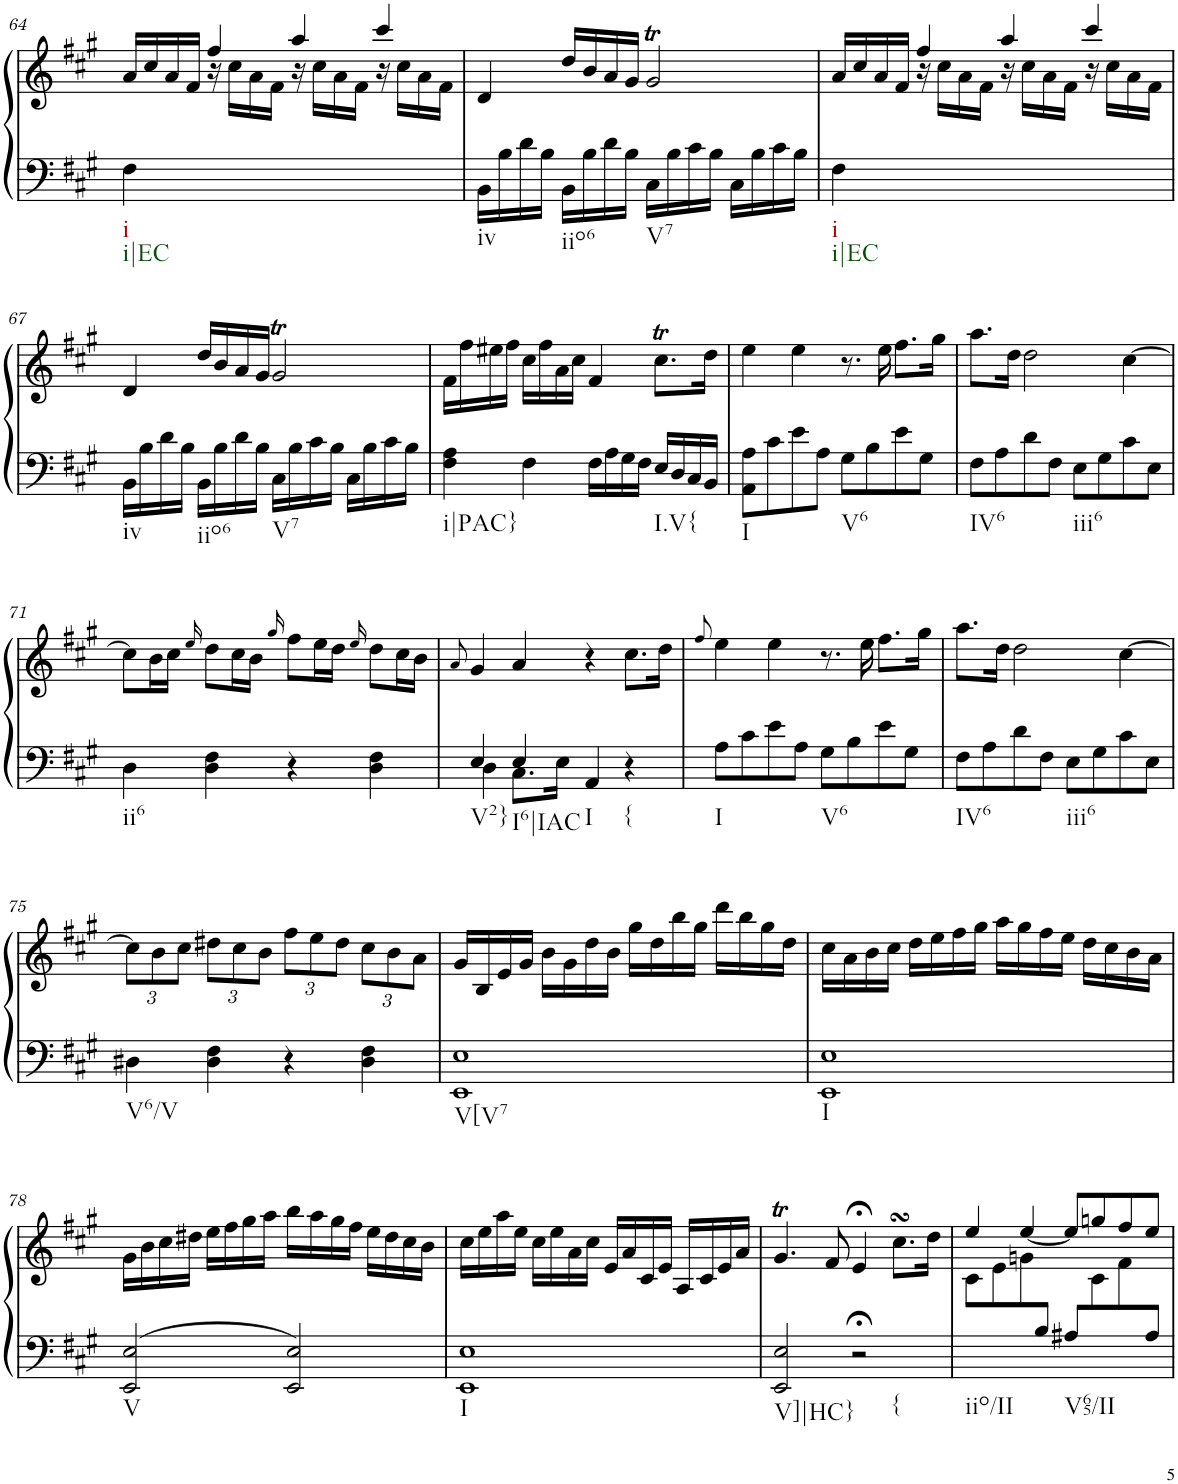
**kern	**kern
*part1	*part1
*staff2	*staff1
*I"Piano	*
*I'Pno.	*
!!LO:PB:g=z
*clefF4	*clefG2
*k[f#c#g#]	*k[f#c#g#]
*M4/4	*M4/4
*met(c)	*met(c)
=64	=64
*	*^
!LO:TX:b:t=i	!	!
!LO:TX:b:t=i|EC	!	!
4F#\	16a/LL	16ryy
*	*v	*v
.	16cc#/
.	16a/
.	16f#/JJ
16r	4ff#/
*	*^
8.ryy	.	16cc#\LL
.	.	16a\
.	.	16f#\JJ
16r	4aa/	16ryy
8.ryy	.	16cc#\LL
.	.	16a\
.	.	16f#\JJ
16r	4ccc#/	16ryy
8.ryy	.	16cc#\LL
.	.	16a\
.	.	16f#\JJ
=65	=65	=65
!LO:TX:b:t=iv	!	!
*	*v	*v
16BB\LL	4d/
16B\	.
16d\	.
16B\JJ	.
!LO:TX:b:t=iio6	!
16BB\LL	16dd/LL
16B\	16b/
16d\	16a/
16B\JJ	16g#/JJ
!LO:TX:b:t=V7	!
16C#\LL	2g#t/
16B\	.
16c#\	.
16B\JJ	.
16C#\LL	.
16B\	.
16c#\	.
16B\JJ	.
=66	=66
*	*^
!LO:TX:b:t=i	!	!
!LO:TX:b:t=i|EC	!	!
4F#\	16a/LL	16ryy
*	*v	*v
.	16cc#/
.	16a/
.	16f#/JJ
16r	4ff#/
*	*^
8.ryy	.	16cc#\LL
.	.	16a\
.	.	16f#\JJ
16r	4aa/	16ryy
8.ryy	.	16cc#\LL
.	.	16a\
.	.	16f#\JJ
16r	4ccc#/	16ryy
8.ryy	.	16cc#\LL
.	.	16a\
.	.	16f#\JJ
!!LO:LB:g=z
=67	=67	=67
!LO:TX:b:t=iv	!	!
*	*v	*v
16BB\LL	4d/
16B\	.
16d\	.
16B\JJ	.
!LO:TX:b:t=iio6	!
16BB\LL	16dd/LL
16B\	16b/
16d\	16a/
16B\JJ	16g#/JJ
!LO:TX:b:t=V7	!
16C#\LL	2g#t/
16B\	.
16c#\	.
16B\JJ	.
16C#\LL	.
16B\	.
16c#\	.
16B\JJ	.
=68	=68
!LO:TX:b:t=i|PAC}	!
4F#\ 4A\	16f#\LL
.	16ff#\
.	16ee#X\
.	16ff#\JJ
4F#\	16cc#\LL
.	16ff#\
.	16a\
.	16cc#\JJ
16F#\LL	4f#/
16A\	.
16G#\	.
16F#\JJ	.
!LO:TX:b:t=I.V{	!
16E/LL	8.cc#t\L
16D/	.
16C#/	.
16BB/JJ	16dd\Jk
=69	=69
!LO:TX:b:t=I	!
8AA\ 8A\L	4ee\
8c#\	.
8e\	4ee\
8A\J	.
!LO:TX:b:t=V6	!
8G#\L	8.r
8B\	.
.	16ee\
8e\	8.ff#\L
8G#\J	.
.	16gg#\Jk
=70	=70
!LO:TX:b:t=IV6	!
8F#\L	8.aa\L
8A\	.
.	16dd\Jk
8d\	2dd\
8F#\J	.
!LO:TX:b:t=iii6	!
8E\L	.
8G#\	.
8c#\	[4cc#\
8E\J	.
!!LO:LB:g=z
=71	=71
!LO:TX:b:t=ii6	!
4D\	8cc#\L]
.	16b\L
.	16cc#\JJ
.	16qee/
4D\ 4F#\	8dd\L
.	16cc#\L
.	16b\JJ
.	16qgg#/
4r	8ff#\L
.	16ee\L
.	16dd\JJ
.	16qee/
4D\ 4F#\	8dd\L
.	16cc#\L
.	16b\JJ
=72	=72
.	8qa/
*^	*
!LO:TX:b:t=V2}	!	!
4E/	4D\	4g#/
!LO:TX:b:t=I6|IAC	!	!
4E/	8.C#\L	4a/
.	16E\Jk	.
!LO:TX:b:t=I	!	!
4AA/	2ryy	4r
!LO:TX:b:t={	!	!
4r	.	8.cc#\L
.	.	16dd\Jk
*v	*v	*
=73	=73
.	8qff#/
!LO:TX:b:t=I	!
8A\L	4ee\
8c#\	.
8e\	4ee\
8A\J	.
!LO:TX:b:t=V6	!
8G#\L	8.r
8B\	.
.	16ee\
8e\	8.ff#\L
8G#\J	.
.	16gg#\Jk
=74	=74
!LO:TX:b:t=IV6	!
8F#\L	8.aa\L
8A\	.
.	16dd\Jk
8d\	2dd\
8F#\J	.
!LO:TX:b:t=iii6	!
8E\L	.
8G#\	.
8c#\	[4cc#\
8E\J	.
!!LO:LB:g=z
=75	=75
*	*Xbrackettup
!LO:TX:b:t=V6/V	!
4D#X\	12cc#\L]
.	12b\
.	12cc#\J
4D#\ 4F#\	12dd#X\L
.	12cc#\
.	12b\J
4r	12ff#\L
.	12ee\
.	12dd#\J
4D#\ 4F#\	12cc#\L
.	12b\
.	12a\J
=76	=76
!LO:TX:b:t=V[V7	!
1EE 1E	16g#/LL
.	16B/
.	16e/
.	16g#/JJ
.	16b\LL
.	16g#\
.	16dd\
.	16b\JJ
.	16gg#\LL
.	16dd\
.	16bb\
.	16gg#\JJ
.	16ddd\LL
.	16bb\
.	16gg#\
.	16dd\JJ
=77	=77
!LO:TX:b:t=I	!
1EE 1E	16cc#\LL
.	16a\
.	16b\
.	16cc#\JJ
.	16dd\LL
.	16ee\
.	16ff#\
.	16gg#\JJ
.	16aa\LL
.	16gg#\
.	16ff#\
.	16ee\JJ
.	16dd\LL
.	16cc#\
.	16b\
.	16a\JJ
!!LO:LB:g=z
=78	=78
!LO:TX:b:t=V	!
2EE/ 2E/	16g#\LL
.	16b\
.	16cc#\
.	16dd#X\JJ
.	16ee\LL
.	16ff#\
.	16gg#\
.	16aa\JJ
2EE/ 2E/	16bb\LL
.	16aa\
.	16gg#\
.	16ff#\JJ
.	16ee\LL
.	16dd#\
.	16cc#\
.	16b\JJ
=79	=79
!LO:TX:b:t=I	!
1EE 1E	16cc#\LL
.	16ee\
.	16aa\
.	16ee\JJ
.	16cc#\LL
.	16ee\
.	16a\
.	16cc#\JJ
.	16e/LL
.	16a/
.	16c#/
.	16e/JJ
.	16A/LL
.	16c#/
.	16e/
.	16a/JJ
=80	=80
!LO:TX:b:t=V]|HC}	!
2EE/ 2E/	4.g#t/
.	8f#/
!LO:TX:b:t={	!
2r;<	4e;</
.	8.cc#sSsS\L
.	16dd\Jk
=81	=81
*	*^
!LO:TX:b:t=iio/II	!	!
4.ryy	4ee/	8c#\L
.	.	8e\
.	[4ee/	8gn\
8B/J	.	4ryy
!LO:TX:b:t=V65/II	!	!
8A#X/L	8ee/L]	.
4ryy	8ggn/	8c#\
.	8ff#/	8f#\
8A#/J	8ee/J	8ryy
*	*v	*v
=	=
*-	*-
